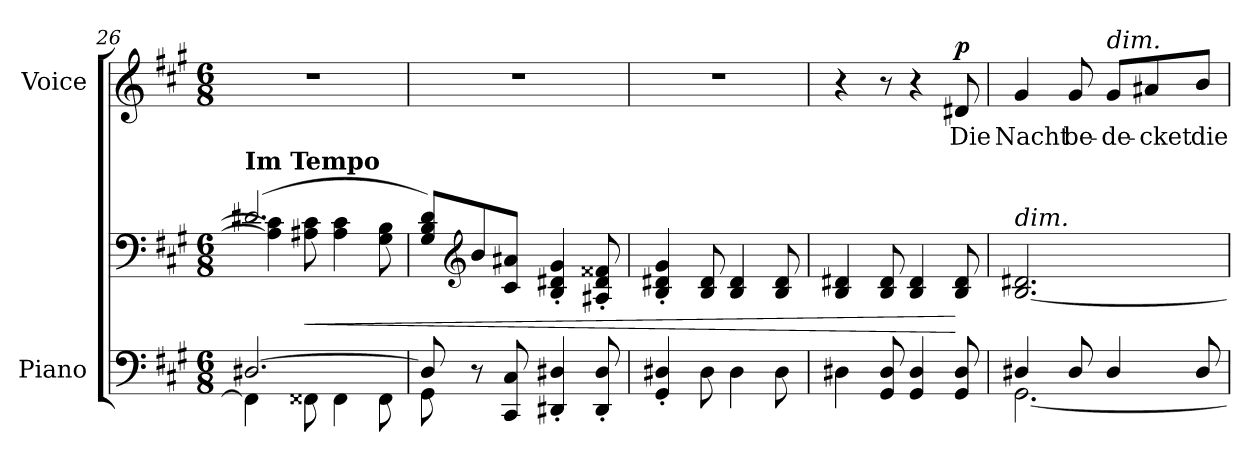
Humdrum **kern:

**kern	**kern	**dynam	**kern	**text	**dynam
*part2	*part2	*part2	*part1	*part1	*part1
*staff3	*staff2	*staff2/3	*staff1	*staff1	*staff1
*I"Piano	*	*	*I"Voice	*	*
*I'Pno	*	*	*	*	*
*clefF4	*clefF4	*	*clefG2	*	*
*k[f#c#g#]	*k[f#c#g#]	*	*k[f#c#g#]	*	*
*M6/8	*M6/8	*	*M6/8	*	*
=26	=26	=26	=26	=26	=26
*^	*^	*	*	*	*
!	!	!LO:TX:a:B:t=Im Tempo	!	!	!	!	!
[2.D#X/	4FF#\]	(2.d#X/	4A#\] 4c#\]	.	2.r	.	.
!	!	!	!	!LO:HP:b	!	!	!
.	8FF##X\	.	8A#X\ 8c#\	<	.	.	.
.	4FF##\	.	4A#\ 4c#\	.	.	.	.
.	8FF##\	.	8G#\ 8B\	.	.	.	.
*	*	*v	*v	*	*	*	*
=27	=27	=27	=27	=27	=27	=27
8D#/]	8GG#\	8G#/ 8B/ 8d/L)	.	2.r	.	.
*	*	*clefG2	*	*	*	*
8r	2ryy	8b/	.	.	.	.
8CC#/ 8C#/	.	8c#/ 8a#X/J	.	.	.	.
4DD#X/'< 4D#X/'<	.	4B/' 4d#X/' 4g#/'	.	.	.	.
8DD#/'< 8D#/'<	8ryy	8A#X/' 8d#/' 8f##X/'	.	.	.	.
*v	*v	*	*	*	*	*
=28	=28	=28	=28	=28	=28
4GG#/' 4D#X/'	4B/' 4d#X/' 4g#/'	.	2.r	.	.
8D#\	8B/ 8d#/	.	.	.	.
4D#\	4B/ 4d#/	.	.	.	.
8D#\	8B/ 8d#/	.	.	.	.
=29	=29	=29	=29	=29	=29
4D#X\	4B/ 4d#X/	.	4r	.	.
8GG#/ 8D#/	8B/ 8d#/	.	8r	.	.
4GG#/ 4D#/	4B/ 4d#/	.	4r	.	.
!	!	!	!	!	!LO:DY:a
8GG#/ 8D#/	8B/ 8d#/	[	8d#X/	Die	p
=30	=30	=30	=30	=30	=30
*^	*	*	*	*	*
!	!	!LO:TX:a:i:t=dim.	!	!	!	!
4D#X/	[2.GG#\	[<2.B/ 2.d#X/	.	4g#/	Nacht	.
8D#/	.	.	.	8g#/	be-	.
!	!	!	!	!LO:TX:a:i:t=dim.	!	!
4D#/	.	.	.	8g#/L	-de-	.
.	.	.	.	8a#X/	-cket	.
8D#/	.	.	.	8b/J	die	.
*v	*v	*	*	*	*	*
=	=	=	=	=	=
*-	*-	*-	*-	*-	*-
